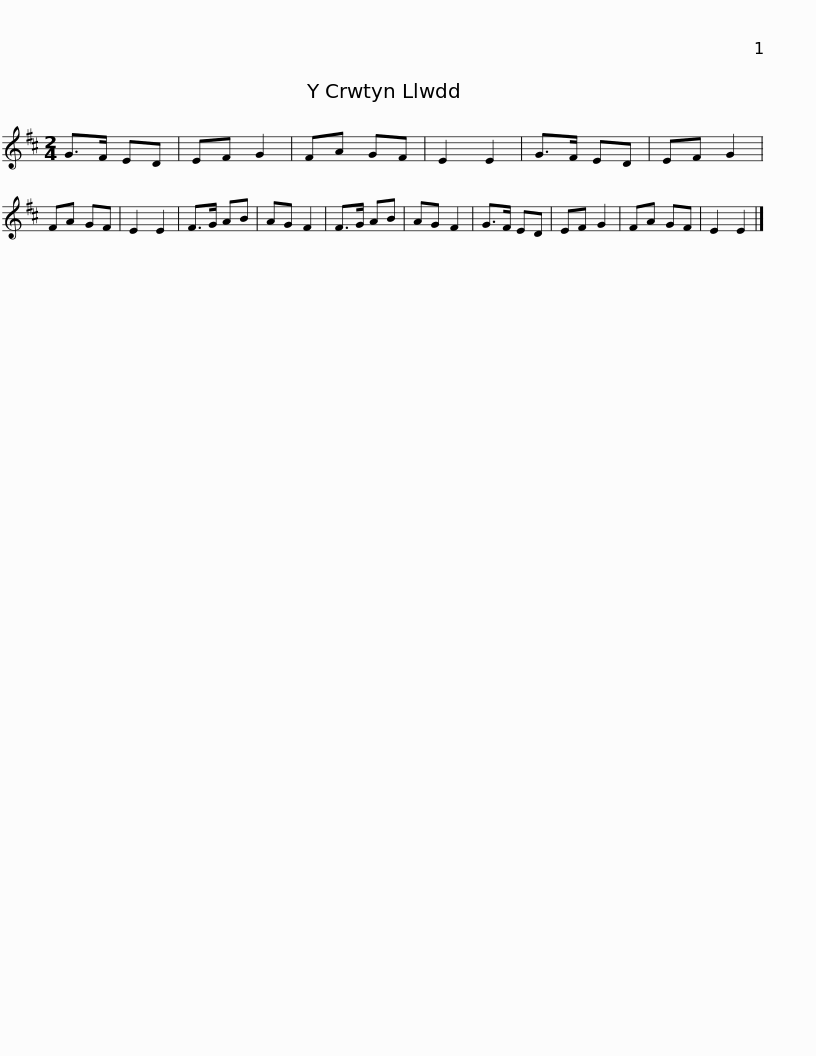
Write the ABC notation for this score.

X:1
L:1/8
M:2/4
I:linebreak $
K:D
V:1 treble
V:1
 G>F ED | EF G2 | FA GF | E2 E2 | G>F ED | %5
 EF G2 | FA GF | E2 E2 | F>G AB | AG F2 | %10
 F>G AB | AG F2 |$ G>F ED | EF G2 | FA GF | %15
 E2 E2 |] %16
